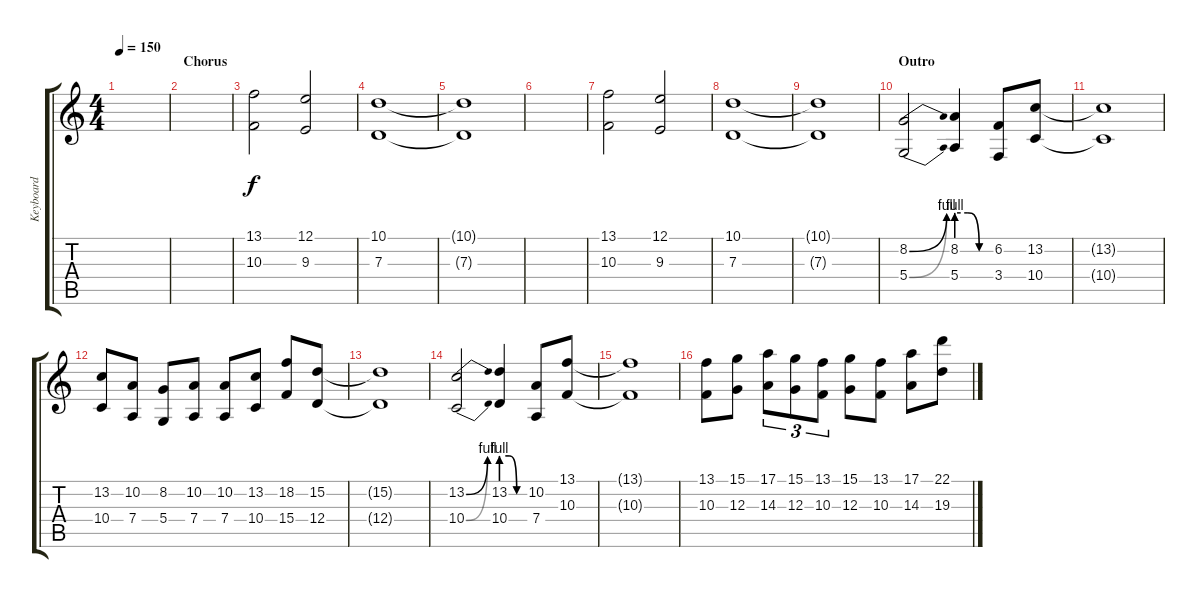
\track ("Keyboard" "Keyboard") {instrument lead1square}
\staff {score tabs}
\tuning (E4 B3 G3 D3 A2 E2) {hide}
\ts (4 4)
\tempo 150
\clef g2
\ks c
|
\section ("" "Chorus")
|
(13.1 10.3).2 (12.1 9.3).2 |
(10.1 7.3).1 |
(10.1{t} 7.3{t}).1 |
|
(13.1 10.3).2 (12.1 9.3).2 |
(10.1 7.3).1 |
(10.1{t} 7.3{t}).1 |
\section ("" "Outro")
(8.2{be (bend 0 0 60 4)} 5.4{be (bend 0 0 60 4)}).2 (8.2{be (custom 0 4 20 4 40 0 60 0)} 5.4{be (custom 0 4 20 4 40 0 60 0)}).4 (6.2 3.4).8 (13.2 10.4).8 |
(13.2{t} 10.4{t}).1 |
(13.2 10.4).8 (10.2 7.4).8 (8.2 5.4).8 (10.2 7.4).8 (10.2 7.4).8 (13.2 10.4).8 (18.2 15.4).8 (15.2 12.4).8 |
(15.2{t} 12.4{t}).1 |
(13.2{be (bend 0 0 60 4)} 10.4{be (bend 0 0 60 4)}).2 (13.2{be (custom 0 4 20 4 40 0 60 0)} 10.4{be (custom 0 4 20 4 40 0 60 0)}).4 (10.2 7.4).8 (13.1 10.3).8 |
(13.1{t} 10.3{t}).1 |
(13.1 10.3).8 (15.1 12.3).8 (17.1 14.3).8{tu (3 2)} (15.1 12.3).8{tu (3 2)} (13.1 10.3).8{tu (3 2)} (15.1 12.3).8 (13.1 10.3).8 (17.1 14.3).8 (22.1 19.3).8
